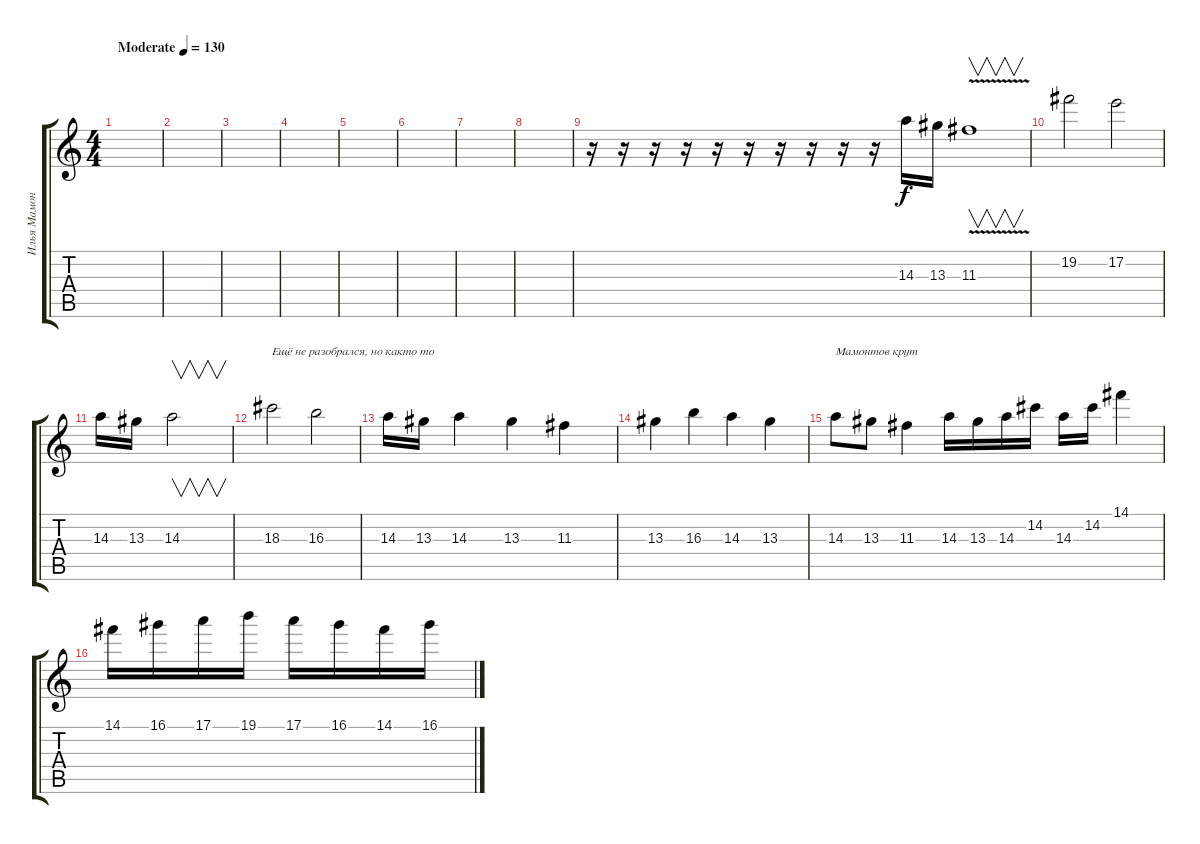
\track ("Илья Мамонтов" "Илья Мамон") {instrument distortionguitar}
\staff {score tabs}
\tuning (E4 B3 G3 D3 A2 E2) {hide}
\ts (4 4)
\tempo (130 "Moderate")
\clef g2
\ks c
|
|
|
|
|
|
|
|
r.16 r.16 r.16 r.16 r.16 r.16 r.16 r.16 r.16 r.16 14.3.16 13.3.16 11.3{v}.1{v} |
19.2.2 17.2.2 |
14.3.16 13.3.16 14.3.2{v} |
18.3.2{txt "Ещё не разобрался, но както то"} 16.3.2 |
14.3.16 13.3.16 14.3.4 13.3.4 11.3.4 |
13.3.4 16.3.4 14.3.4 13.3.4 |
14.3.8{txt "Мамонтов крут"} 13.3.8 11.3.4 14.3.16 13.3.16 14.3.16 14.2.16 14.3.16 14.2.16 14.1.4 |
14.1.16 16.1.16 17.1.16 19.1.16 17.1.16 16.1.16 14.1.16 16.1.16
